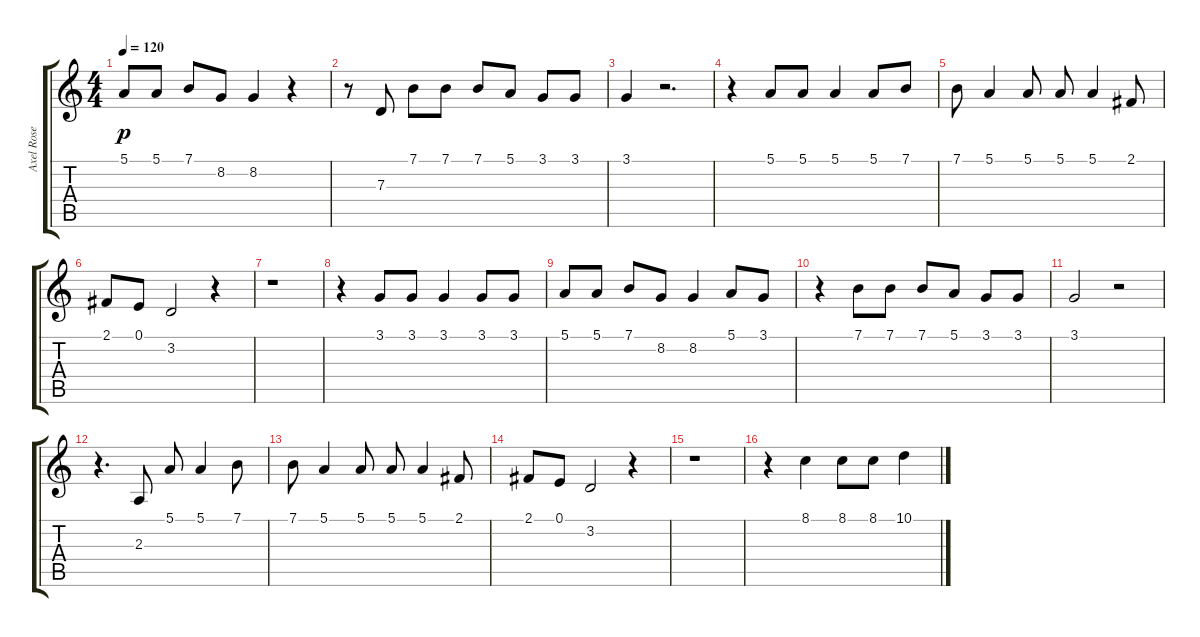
\track ("Axel Rose" "Axel Rose") {instrument whistle}
\staff {score tabs}
\tuning (E4 B3 G3 D3 A2 E2) {hide}
\ts (4 4)
\tempo 120
\clef g2
\ks c
5.1.8{dy p} 5.1.8 7.1.8 8.2.8 8.2.4 r.4 |
r.8 7.3.8 7.1.8 7.1.8 7.1.8 5.1.8 3.1.8 3.1.8 |
3.1.4 r.2{d} |
r.4 5.1.8 5.1.8 5.1.4 5.1.8 7.1.8 |
7.1.8 5.1.4 5.1.8 5.1.8 5.1.4 2.1.8 |
2.1.8 0.1.8 3.2.2 r.4 |
r.1 |
r.4 3.1.8 3.1.8 3.1.4 3.1.8 3.1.8 |
5.1.8 5.1.8 7.1.8 8.2.8 8.2.4 5.1.8 3.1.8 |
r.4 7.1.8 7.1.8 7.1.8 5.1.8 3.1.8 3.1.8 |
3.1.2 r.2 |
r.4{d} 2.3.8 5.1.8 5.1.4 7.1.8 |
7.1.8 5.1.4 5.1.8 5.1.8 5.1.4 2.1.8 |
2.1.8 0.1.8 3.2.2 r.4 |
r.1 |
r.4 8.1.4 8.1.8 8.1.8 10.1.4
